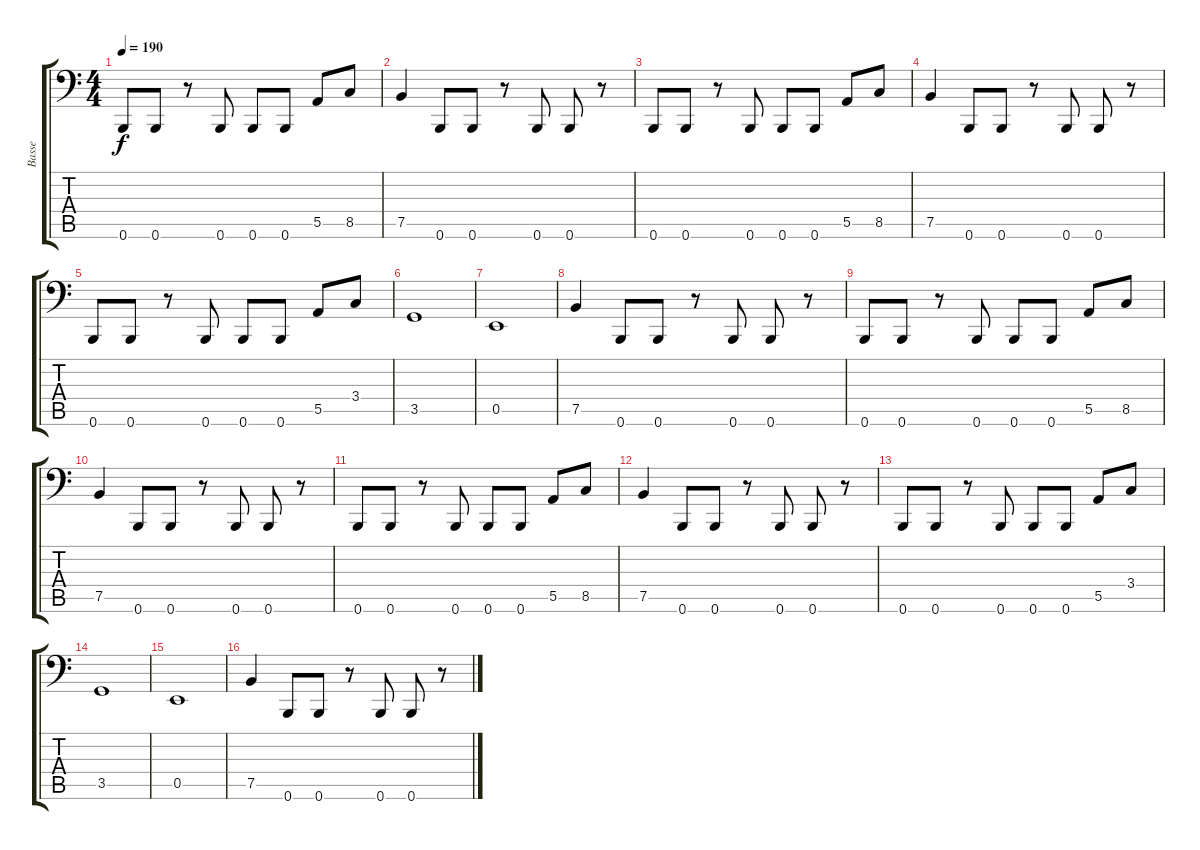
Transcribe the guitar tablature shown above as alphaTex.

\track ("Basse" "Basse") {instrument electricbassfinger}
\staff {score tabs}
\tuning (C3 G2 D2 A1 E1 B0) {hide}
\ts (4 4)
\tempo 190
\clef f4
\ks c
0.6.8{dy f} 0.6.8 r.8 0.6.8 0.6.8 0.6.8 5.5.8 8.5.8 |
7.5.4 0.6.8 0.6.8 r.8 0.6.8 0.6.8 r.8 |
0.6.8 0.6.8 r.8 0.6.8 0.6.8 0.6.8 5.5.8 8.5.8 |
7.5.4 0.6.8 0.6.8 r.8 0.6.8 0.6.8 r.8 |
0.6.8 0.6.8 r.8 0.6.8 0.6.8 0.6.8 5.5.8 3.4.8 |
3.5.1 |
0.5.1 |
7.5.4 0.6.8 0.6.8 r.8 0.6.8 0.6.8 r.8 |
0.6.8 0.6.8 r.8 0.6.8 0.6.8 0.6.8 5.5.8 8.5.8 |
7.5.4 0.6.8 0.6.8 r.8 0.6.8 0.6.8 r.8 |
0.6.8 0.6.8 r.8 0.6.8 0.6.8 0.6.8 5.5.8 8.5.8 |
7.5.4 0.6.8 0.6.8 r.8 0.6.8 0.6.8 r.8 |
0.6.8 0.6.8 r.8 0.6.8 0.6.8 0.6.8 5.5.8 3.4.8 |
3.5.1 |
0.5.1 |
7.5.4 0.6.8 0.6.8 r.8 0.6.8 0.6.8 r.8
